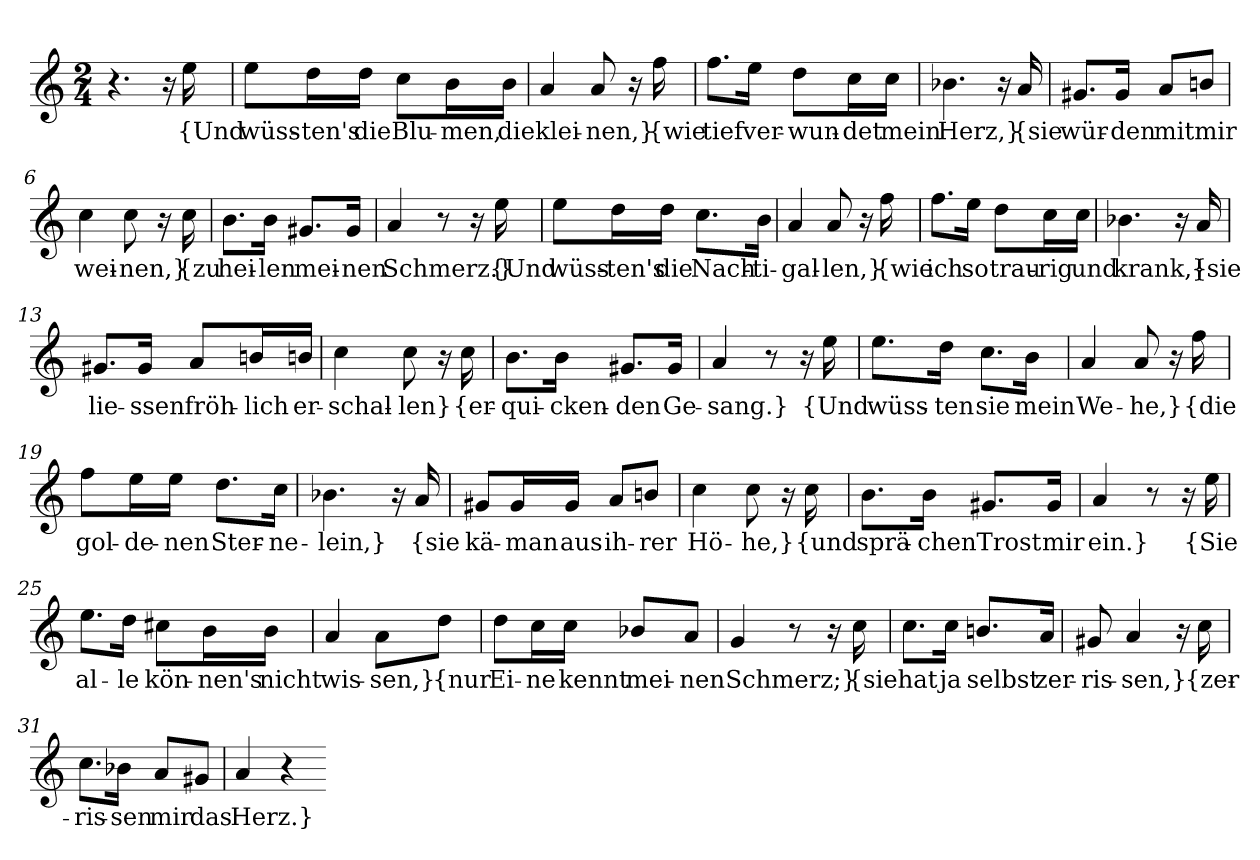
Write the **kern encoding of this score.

**kern	**text
*part1	*part1
*staff1	*staff1
*clefG2	*
*k[]	*
*M2/4	*
=	=
4.r	.
16r	.
16ee	{Und
=1	=1
8ee\L	wüss-
16dd\L	-ten's
16dd\JJ	die
8cc\L	Blu-
16b\L	-men,
16b\JJ	die
=2	=2
4a	klei-
8a	-nen,}
16r	.
16ff	{wie
=3	=3
8.ff\L	tief
16ee\Jk	ver-
8dd\L	-wun-
16cc\L	-det
16cc\JJ	mein
=4	=4
4.b-X	Herz,}
16r	.
16a	{sie
=5	=5
8.g#X/L	wür-
16g#/Jk	-den
8a/L	mit
8bn/J	mir
=6	=6
4cc	wei-
8cc	-nen,}
16r	.
16cc	{zu
=7	=7
8.b\L	hei-
16b\Jk	-len
8.g#X/L	mei-
16g#/Jk	-nen
=8	=8
4a	Schmerz.}
8r	.
16r	.
16ee	{Und
=9	=9
8ee\L	wüss-
16dd\L	-ten's
16dd\JJ	die
8.cc\L	Nach-
16b\Jk	-ti-
=10	=10
4a	-gal-
8a	-len,}
16r	.
16ff	{wie
=11	=11
8.ff\L	ich
16ee\Jk	so
8dd\L	trau-
16cc\L	-rig
16cc\JJ	und
=12	=12
4.b-X	krank,}
16r	.
16a	{sie
=13	=13
8.g#X/L	lie-
16g#/Jk	-ssen
8a/L	fröh-
16bn/L	-lich
16bn/JJ	er-
=14	=14
4cc	-schal-
8cc	-len}
16r	.
16cc	{er-
=15	=15
8.b\L	-qui-
16b\Jk	-cken-
8.g#X/L	-den
16g#/Jk	Ge-
=16	=16
4a	-sang.}
8r	.
16r	.
16ee	{Und
=17	=17
8.ee\L	wüss-
16dd\Jk	-ten
8.cc\L	sie
16b\Jk	mein
=18	=18
4a	We-
8a	-he,}
16r	.
16ff	{die
=19	=19
8ff\L	gol-
16ee\L	-de-
16ee\JJ	-nen
8.dd\L	Ster-
16cc\Jk	-ne-
=20	=20
4.b-X	-lein,}
16r	.
16a	{sie
=21	=21
8g#X/L	kä-
16g#/L	-man
16g#/JJ	aus
8a/L	ih-
8bn/J	-rer
=22	=22
4cc	Hö-
8cc	-he,}
16r	.
16cc	{und
=23	=23
8.b\L	sprä-
16b\Jk	-chen
8.g#X/L	Trost
16g#/Jk	mir
=24	=24
4a	ein.}
8r	.
16r	.
16ee	{Sie
=25	=25
8.ee\L	al-
16dd\Jk	-le
8cc#X\L	kön-
16b\L	-nen's
16b\JJ	nicht
=26	=26
4a	wis-
8a\L	-sen,}
8dd\J	{nur
=27	=27
8dd\L	Ei-
16cc\L	-ne
16cc\JJ	kennt
8b-X/L	mei-
8a/J	-nen
=28	=28
4g	Schmerz;}
8r	.
16r	.
16cc	{sie
=29	=29
8.cc\L	hat
16cc\Jk	ja
8.bn/L	selbst
16a/Jk	zer-
=30	=30
8g#X	-ris-
4a	-sen,}
16r	.
16cc	{zer-
=31	=31
8.cc\L	-ris-
16b-X\Jk	-sen
8a/L	mir
8g#X/J	das
=32	=32
4a	Herz.}
4r	.
=-	=-
*-	*-
